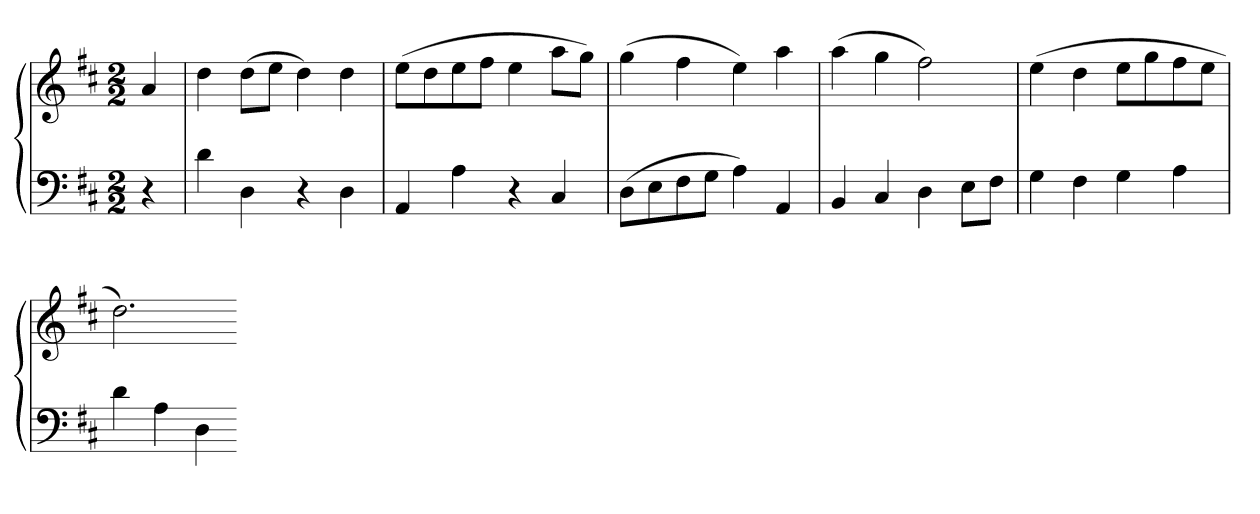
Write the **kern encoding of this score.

**kern	**kern
*part1	*part1
*staff2	*staff1
*clefF4	*clefG2
*k[f#c#]	*k[f#c#]
*D:	*D:
*M2/2	*M2/2
=	=
4r	4a
=	=
4d	4dd
4D	(8ddL
.	8eeJ
4r	4dd)
4D	4dd
=	=
4AA	(8eeL
.	8dd
4A	8ee
.	8ff#J
4r	4ee
4C#	8aaL
.	8ggJ)
=	=
(8DL	(4gg
8E	.
8F#	4ff#
8GJ	.
4A)	4ee)
4AA	4aa
=	=
4BB	(4aa
4C#	4gg
4D	2ff#)
8EL	.
8F#J	.
=	=
4G	(4ee
4F#	4dd
4G	8eeL
.	8gg
4A	8ff#
.	8eeJ
=	=
4d	2.dd)
4A	.
4D	.
=-	=-
*-	*-
